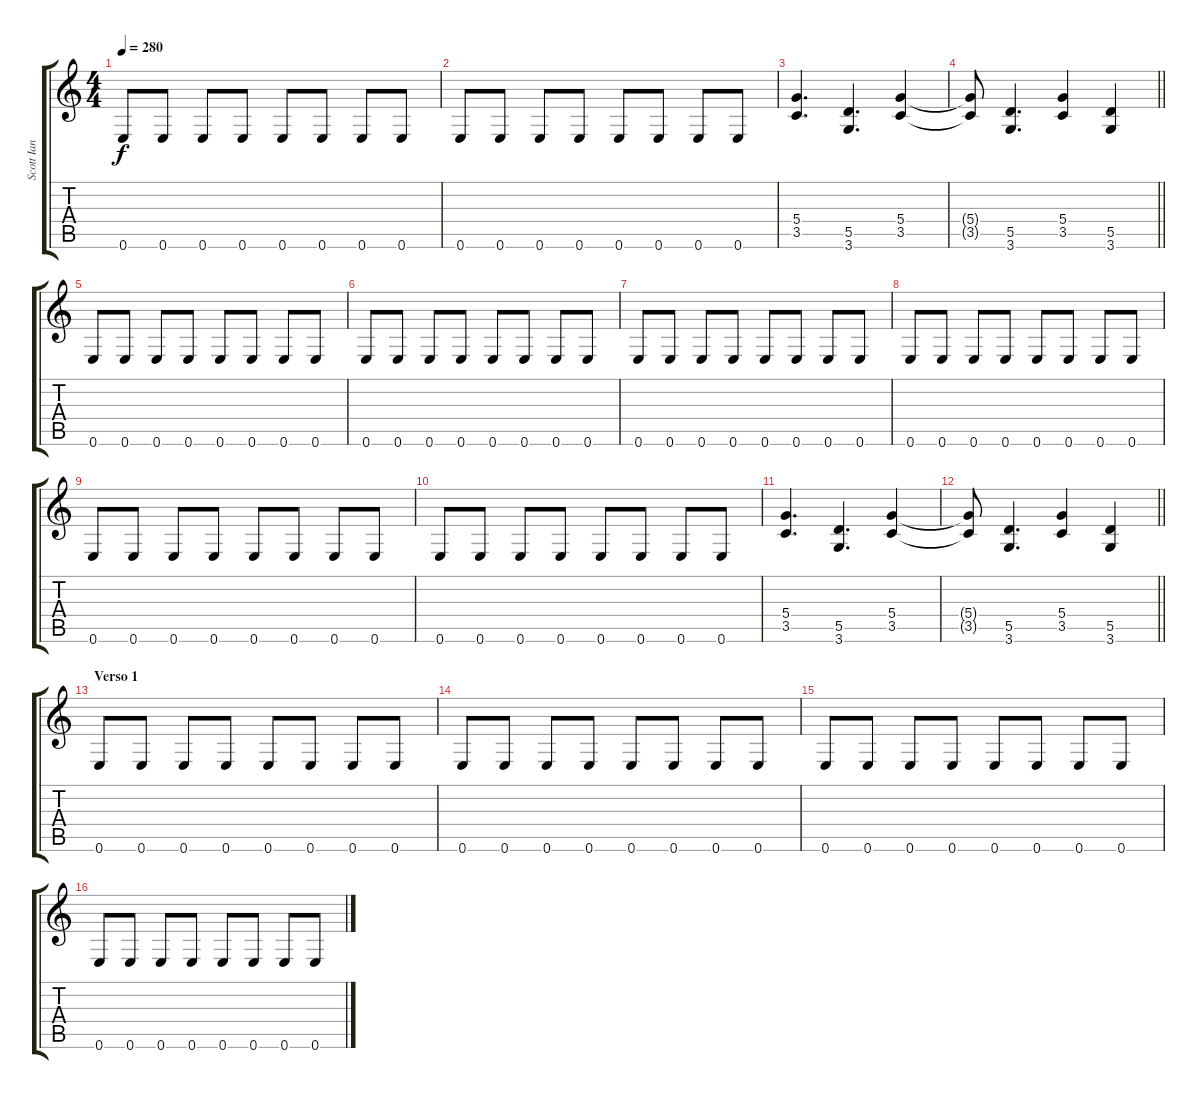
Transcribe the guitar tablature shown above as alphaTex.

\track ("Scott Ian" "Scott Ian") {instrument distortionguitar}
\staff {score tabs}
\tuning (E4 B3 G3 D3 A2 E2) {hide}
\ts (4 4)
\tempo 280
\clef g2
\ks c
0.6.8{dy f} 0.6.8 0.6.8 0.6.8 0.6.8 0.6.8 0.6.8 0.6.8 |
0.6.8 0.6.8 0.6.8 0.6.8 0.6.8 0.6.8 0.6.8 0.6.8 |
(5.4 3.5).4{d} (5.5 3.6).4{d} (5.4 3.5).4 |
\barLineRight lightlight
(5.4{t} 3.5{t}).8 (5.5 3.6).4{d} (5.4 3.5).4 (5.5 3.6).4 |
0.6.8 0.6.8 0.6.8 0.6.8 0.6.8 0.6.8 0.6.8 0.6.8 |
0.6.8 0.6.8 0.6.8 0.6.8 0.6.8 0.6.8 0.6.8 0.6.8 |
0.6.8 0.6.8 0.6.8 0.6.8 0.6.8 0.6.8 0.6.8 0.6.8 |
0.6.8 0.6.8 0.6.8 0.6.8 0.6.8 0.6.8 0.6.8 0.6.8 |
0.6.8 0.6.8 0.6.8 0.6.8 0.6.8 0.6.8 0.6.8 0.6.8 |
0.6.8 0.6.8 0.6.8 0.6.8 0.6.8 0.6.8 0.6.8 0.6.8 |
(5.4 3.5).4{d} (5.5 3.6).4{d} (5.4 3.5).4 |
\barLineRight lightlight
(5.4{t} 3.5{t}).8 (5.5 3.6).4{d} (5.4 3.5).4 (5.5 3.6).4 |
\section ("" "Verso 1")
0.6.8 0.6.8 0.6.8 0.6.8 0.6.8 0.6.8 0.6.8 0.6.8 |
0.6.8 0.6.8 0.6.8 0.6.8 0.6.8 0.6.8 0.6.8 0.6.8 |
0.6.8 0.6.8 0.6.8 0.6.8 0.6.8 0.6.8 0.6.8 0.6.8 |
0.6.8 0.6.8 0.6.8 0.6.8 0.6.8 0.6.8 0.6.8 0.6.8
